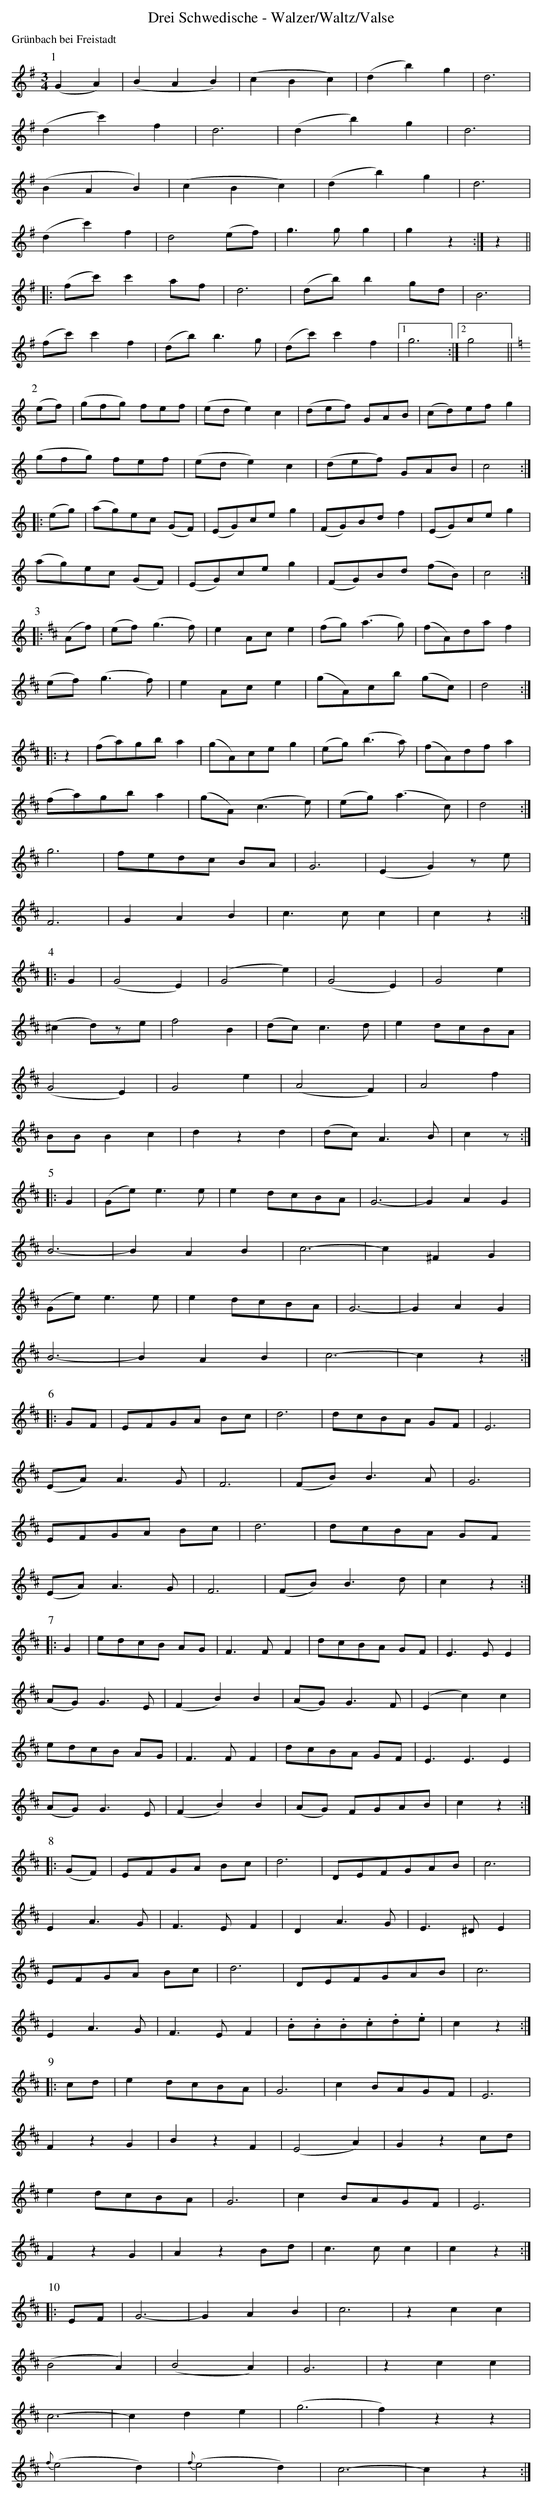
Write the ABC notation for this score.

X:1
T:Drei Schwedische - Walzer/Waltz/Valse
C:
P:Grünbach bei Freistadt
M:3/4
L:1/8
K:G
P:1
(G2A2)|(B2A2B2)|(c2B2c2)|(d2b2)g2|d6|
(d2c'2)f2|d6|(d2b2)g2|d6|
(B2A2B2)|(c2B2c2)|(d2b2)g2|d6|
(d2c'2)f2|d4(ef)|g3gg2|g2z2:|z2||
|:(fc')c'2af|d6|(db)b2gd|B6|
(fc')c'2f2|(db)b3g|(dc')c'2f2|1g6:|2g4||
P:2
K:C
(ef)|(gfg) fef|(ede2)c2|(def) GAB|(cd)efg2|
(gfg) fef|(ede2)c2|(def) GAB|c4:|
|:(eg)|(ag)ec (GF)|(EG)ceg2|(FG)Bdf2|(EG)ceg2|
(ag)ec (GF)|(EG)ceg2|(FG)Bd (fB)|c4:|
P:3
K:D
|:(Af)|(ef)(g3f)|e2Ace2|(fg)(a3g)|(fA)daf2|
(ef)(g3f)|e2Ace2|(gA)cb (gc)|d4:|
|:z2|(fa)gba2|(gA)ceg2|(eg)(b3a)|(fA)dfa2|
(fa)gba2|(gA)(c3e)|(eg)(a3c)|d4:|]
g6|fedc BA|G6|(E2G2) ze|
F6|G2A2B2|c3cc2|c2z2:|
P:4
|:G2|(G4E2)|(G4e2)|(G4E2)|G4e2|
(^c2d)ze|f4B2|(dc)c3d|e2dcBA|
(G4E2)|G4e2|(A4F2)|A4f2|
BBB2c2|d2z2d2|(dc)A3B|c2z:|
P:5
|:G2|(Ge)e3e|e2dcBA|G6-|G2A2G2|
B6-|B2A2B2|c6-|c2^F2G2|
(Ge)e3e|e2dcBA|G6-|G2A2G2|
B6-|B2A2B2|c6-|c2z2:|
P:6
|:GF|EFGA Bc|d6|dcBA GF|E6|
(EA)A3G|F6|(FB)B3A|G6|
EFGA Bc|d6|dcBA GF
(EA)A3G|F6|(FB)B3d|c2z2:|
P:7
|:G2|edcB AG|F3FF2|dcBA GF|E3EE2|
(AG)G3E|(F2B2)B2|(AG)G3F|(E2c2)c2|
edcB AG|F3FF2|dcBA GF|E3E3E2|
(AG)G3E|(F2B2)B2|(AG) FGAB|c2z2:|
P:8
|:(GF)|EFGA Bc|d6|DEFGAB|c6|
E2A3G|F3EF2|D2A3G|E3^DE2|
EFGA Bc|d6|DEFGAB|c6|
E2A3G|F3EF2|.B.B.B.c.d.e|c2z2:|
P:9
|:cd|e2dcBA|G6|c2BAGF|E6|
F2z2G2|B2z2F2|(E4A2)|G2z2cd|
e2dcBA|G6|c2BAGF|E6|
F2z2G2|A2z2Bd|c3cc2|c2z2:|
P:10
|:EF|G6-|G2A2B2|c6|z2c2c2|
(B4A2)|(B4A2)|G6|z2c2c2|
c6-|c2d2e2|(g6|f2)z2z2|
{f}(e4d2)|{f}(e4d2)|c6-|c2z2:|
